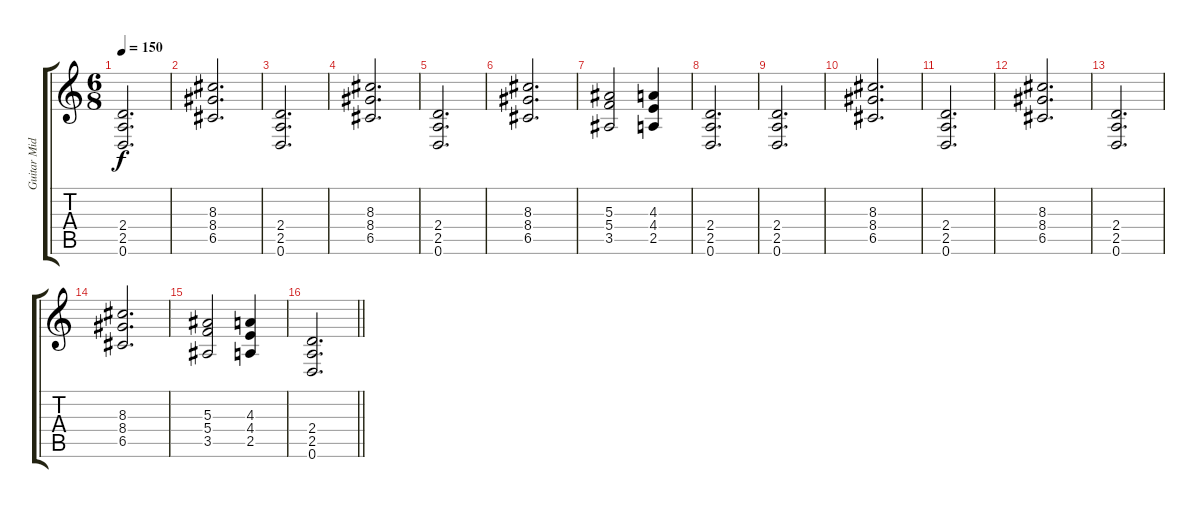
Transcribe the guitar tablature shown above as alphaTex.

\track ("Guitar Middle" "Guitar Mid") {instrument distortionguitar}
\staff {score tabs}
\tuning (D4 A3 F3 C3 G2 D2) {hide}
\ts (6 8)
\tempo 150
\clef g2
\ks c
(2.4 2.5 0.6).2{d dy f} |
(8.3 8.4 6.5).2{d} |
(2.4 2.5 0.6).2{d} |
(8.3 8.4 6.5).2{d} |
(2.4 2.5 0.6).2{d} |
(8.3 8.4 6.5).2{d} |
(5.3 5.4 3.5).2 (4.3 4.4 2.5).4 |
(2.4 2.5 0.6).2{d} |
(2.4 2.5 0.6).2{d} |
(8.3 8.4 6.5).2{d} |
(2.4 2.5 0.6).2{d} |
(8.3 8.4 6.5).2{d} |
(2.4 2.5 0.6).2{d} |
(8.3 8.4 6.5).2{d} |
(5.3 5.4 3.5).2 (4.3 4.4 2.5).4 |
\barLineRight lightlight
(2.4 2.5 0.6).2{d}
